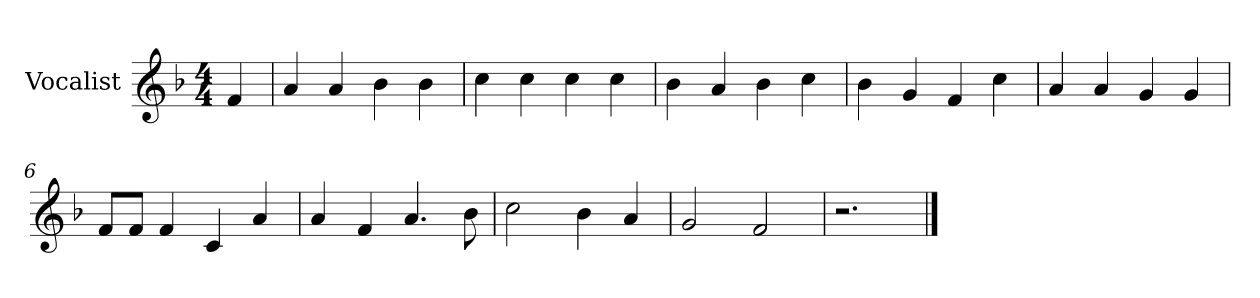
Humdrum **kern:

**kern
*part1
*staff1
*I"Vocalist
*k[b-]
*F:
*M4/4
=
4f
=1
4a
4a
4b-
4b-
=2
4cc
4cc
4cc
4cc
=3
4b-
4a
4b-
4cc
=4
4b-
4g
4f
4cc
=5
4a
4a
4g
4g
=6
8fL
8fJ
4f
4c
4a
=7
4a
4f
4.a
8b-
=8
2cc
4b-
4a
=9
2g
2f
=10
2.r
==
*-
